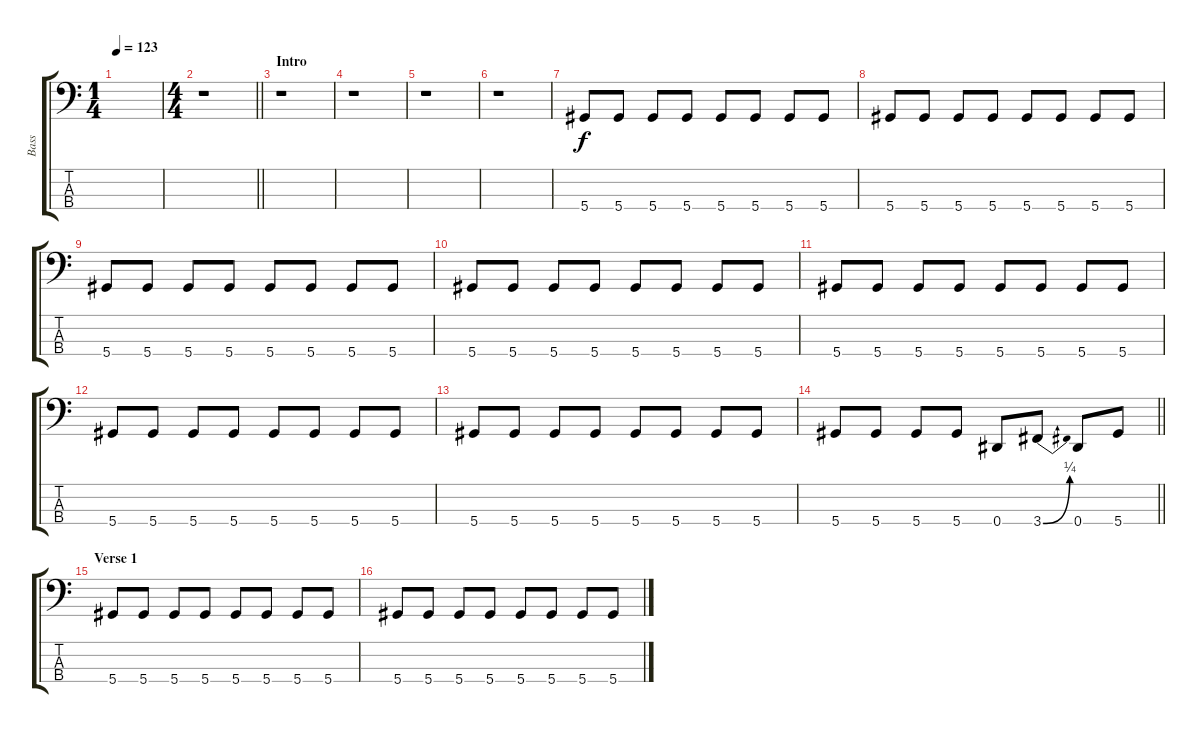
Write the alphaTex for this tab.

\track ("Bass" "Bass") {instrument electricbasspick}
\staff {score tabs}
\tuning (Gb2 Db2 Ab1 Eb1) {hide}
\ts (1 4)
\tempo 123
\clef f4
\ks c
|
\ts (4 4)
\barLineRight lightlight
r.1 |
\section ("" "Intro")
r.1 |
r.1 |
r.1 |
r.1 |
5.4.8 5.4.8 5.4.8 5.4.8 5.4.8 5.4.8 5.4.8 5.4.8 |
5.4.8 5.4.8 5.4.8 5.4.8 5.4.8 5.4.8 5.4.8 5.4.8 |
5.4.8 5.4.8 5.4.8 5.4.8 5.4.8 5.4.8 5.4.8 5.4.8 |
5.4.8 5.4.8 5.4.8 5.4.8 5.4.8 5.4.8 5.4.8 5.4.8 |
5.4.8 5.4.8 5.4.8 5.4.8 5.4.8 5.4.8 5.4.8 5.4.8 |
5.4.8 5.4.8 5.4.8 5.4.8 5.4.8 5.4.8 5.4.8 5.4.8 |
5.4.8 5.4.8 5.4.8 5.4.8 5.4.8 5.4.8 5.4.8 5.4.8 |
\barLineRight lightlight
5.4.8 5.4.8 5.4.8 5.4.8 0.4.8 3.4{be (bend 0 0 60 1)}.8 0.4.8 5.4.8 |
\section ("" "Verse 1")
5.4.8 5.4.8 5.4.8 5.4.8 5.4.8 5.4.8 5.4.8 5.4.8 |
5.4.8 5.4.8 5.4.8 5.4.8 5.4.8 5.4.8 5.4.8 5.4.8
